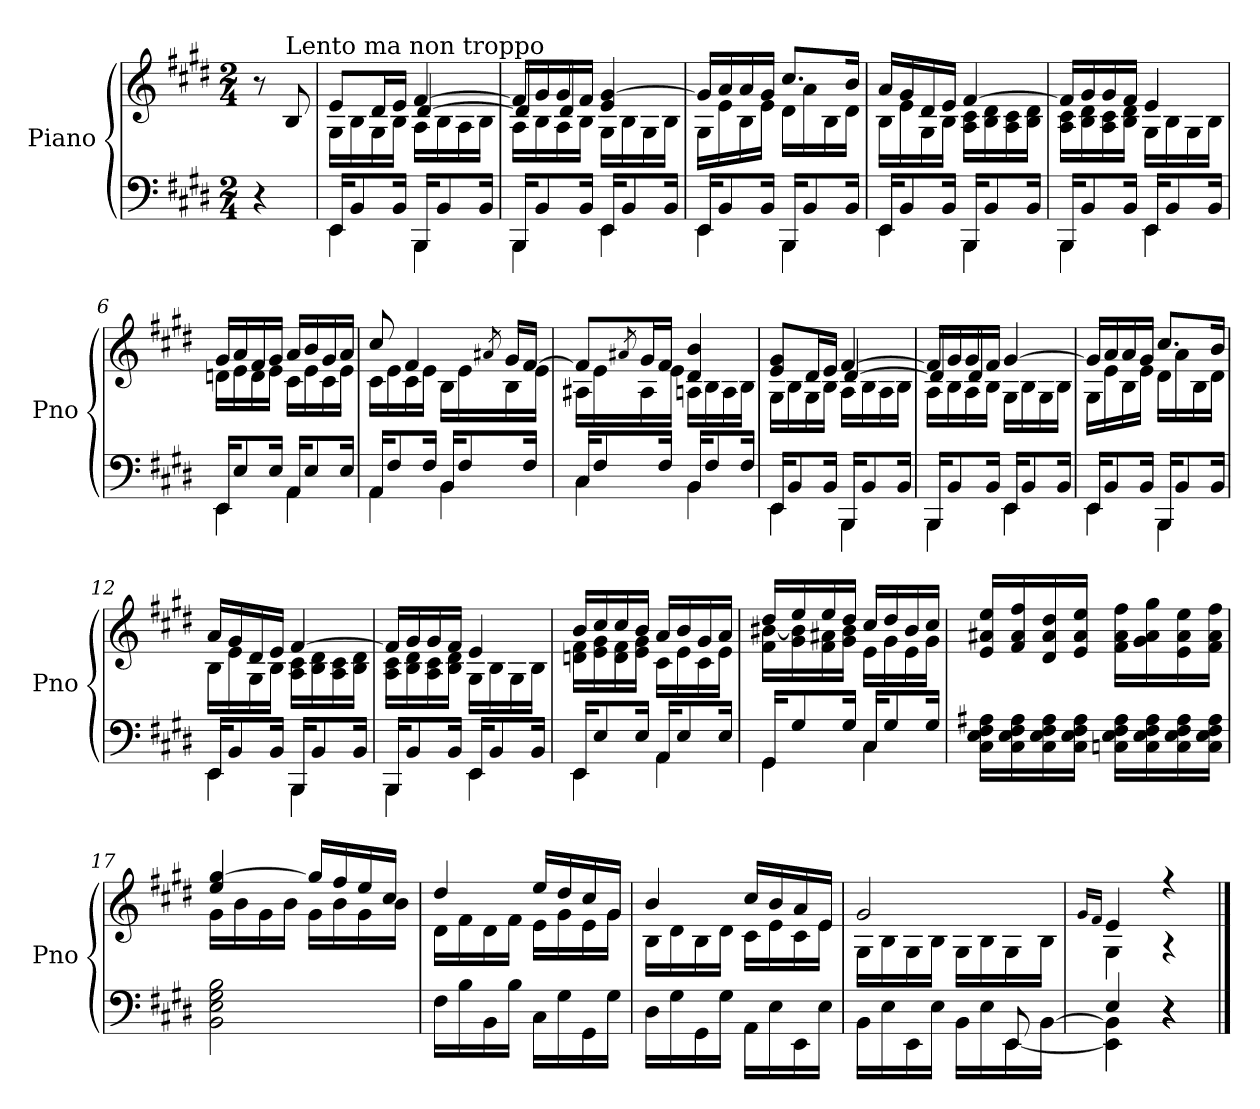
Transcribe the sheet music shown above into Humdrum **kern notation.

**kern	**kern
*part1	*part1
*staff2	*staff1
*I"Piano	*
*I'Pno	*
*clefF4	*
*k[f#c#g#d#]	*k[f#c#g#d#]
*E:	*E:
*M2/4	*M2/4
=	=
4r	8r
!	!LO:TX:a:t=Lento ma non troppo
.	8B/
=1	=1
*^	*^
*	*	*	*^
4EE\	16EE/KL	8e/L	16G#\LL	4ryy
.	8BB/	.	16B\	.
.	.	16d#/L	16G#\	.
.	16BB/Jk	16e/JJ	16B\JJ	.
4BBB\	16BBB/KL	[4f#/	16A\LL	[4d#/
.	8BB/	.	16B\	.
.	.	.	16A\	.
.	16BB/Jk	.	16B\JJ	.
=2	=2	=2	=2	=2
4BBB\	16BBB/KL	16f#/LL]	16A\LL	8d#/L]
.	8BB/	16g#/	16B\	.
.	.	16g#/	16A\	8d#/J
.	16BB/Jk	16f#/JJ	16B\JJ	.
4EE\	16EE/KL	4e/ [4g#/	16G#\LL	4ryy
.	8BB/	.	16B\	.
.	.	.	16G#\	.
.	16BB/Jk	.	16B\JJ	.
*	*	*	*v	*v
=3	=3	=3	=3
4EE\	16EE/KL	16g#/LL]	16G#\LL
.	8BB/	16a/	16e\
.	.	16a/	16B\
.	16BB/Jk	16g#/JJ	16e\JJ
4BBB\	16BBB/KL	8.cc#/L	16d#\LL
.	8BB/	.	16a\
.	.	.	16B\
.	16BB/Jk	16b/Jk	16d#\JJ
=4	=4	=4	=4
4EE\	16EE/KL	16a/LL	16B\LL
.	8BB/	16g#/	16e\
.	.	16d#/	16G#\
.	16BB/Jk	16e/JJ	16B\JJ
4BBB\	16BBB/KL	[4f#/	16A\ 16c#\LL
.	8BB/	.	16B\ 16d#\
.	.	.	16A\ 16c#\
.	16BB/Jk	.	16B\ 16d#\JJ
!!LO:LB:g=z	!!
=5	=5	=5	=5
4BBB\	16BBB/KL	16f#/LL]	16A\ 16c#\LL
.	8BB/	16g#/	16B\ 16d#\
.	.	16g#/	16A\ 16c#\
.	16BB/Jk	16f#/JJ	16B\ 16d#\JJ
4EE\	16EE/KL	4e/	16G#\LL
.	8BB/	.	16B\
.	.	.	16G#\
.	16BB/Jk	.	16B\JJ
=6	=6	=6	=6
4EE\	16EE/KL	16g#/LL	16dn\LL
.	8E/	16a/	16e\
.	.	16f#/	16d\
.	16E/Jk	16g#/JJ	16e\JJ
4AA\	16AA/KL	16a/LL	16c#\LL
.	8E/	16b/	16e\
.	.	16g#/	16c#\
.	16E/Jk	16a/JJ	16e\JJ
=7	=7	=7	=7
4AA\	16AA/KL	8cc#/	16c#\LL
.	8F#/	.	16e\
.	.	4f#/	16c#\
.	16F#/Jk	.	16e\JJ
4BB\	16BB/KL	.	16B\LL
.	8F#/	.	16e\
.	.	8qa#X/	.
.	.	16g#/LL	16B\
.	16F#/Jk	[16f#/JJ	16e\JJ
=8	=8	=8	=8
4C#\	16C#/KL	8f#/L]	16A#X\LL
.	8F#/	.	16e\
.	.	8qa#X/	.
.	.	16g#/L	16A#\
.	16F#/Jk	16f#/JJ	16e\JJ
4BB\	16BB/KL	4d#/ 4b/	16An\LL
.	8F#/	.	16B\
.	.	.	16A\
.	16F#/Jk	.	16B\JJ
!!LO:LB:g=z
=9	=9	=9	=9
*	*	*	*^
4EE\	16EE/KL	8e/ 8g#/L	16G#\LL	4ryy
.	8BB/	.	16B\	.
.	.	16d#/L	16G#\	.
.	16BB/Jk	16e/JJ	16B\JJ	.
4BBB\	16BBB/KL	[4f#/	16A\LL	[4d#/
.	8BB/	.	16B\	.
.	.	.	16A\	.
.	16BB/Jk	.	16B\JJ	.
=10	=10	=10	=10	=10
4BBB\	16BBB/KL	16f#/LL]	16A\LL	8d#/L]
.	8BB/	16g#/	16B\	.
.	.	16g#/	16A\	8d#/J
.	16BB/Jk	16f#/JJ	16B\JJ	.
4EE\	16EE/KL	[4g#/	16G#\LL	4ryy
.	8BB/	.	16B\	.
.	.	.	16G#\	.
.	16BB/Jk	.	16B\JJ	.
*	*	*	*v	*v
=11	=11	=11	=11
4EE\	16EE/KL	16g#/LL]	16G#\LL
.	8BB/	16a/	16e\
.	.	16a/	16B\
.	16BB/Jk	16g#/JJ	16e\JJ
4BBB\	16BBB/KL	8.cc#/L	16d#\LL
.	8BB/	.	16a\
.	.	.	16B\
.	16BB/Jk	16b/Jk	16d#\JJ
=12	=12	=12	=12
4EE\	16EE/KL	16a/LL	16B\LL
.	8BB/	16g#/	16e\
.	.	16d#/	16G#\
.	16BB/Jk	16e/JJ	16B\JJ
4BBB\	16BBB/KL	[4f#/	16A\ 16c#\LL
.	8BB/	.	16B\ 16d#\
.	.	.	16A\ 16c#\
.	16BB/Jk	.	16B\ 16d#\JJ
=13	=13	=13	=13
4BBB\	16BBB/KL	16f#/LL]	16A\ 16c#\LL
.	8BB/	16g#/	16B\ 16d#\
.	.	16g#/	16A\ 16c#\
.	16BB/Jk	16f#/JJ	16B\ 16d#\JJ
4EE\	16EE/KL	4e/	16G#\LL
.	8BB/	.	16B\
.	.	.	16G#\
.	16BB/Jk	.	16B\JJ
!!LO:LB:g=z	!!
=14	=14	=14	=14
4EE\	16EE/KL	16b/LL	16dn\ 16f#\LL
.	8E/	16cc#/	16e\ 16g#\
.	.	16cc#/	16d\ 16f#\
.	16E/Jk	16b/JJ	16e\ 16g#\JJ
4AA\	16AA/KL	16a/LL	16c#\LL
.	8E/	16b/	16e\
.	.	16g#/	16c#\
.	16E/Jk	16a/JJ	16e\JJ
=15	=15	=15	=15
4GG#\	16GG#/KL	16dd#/LL	16f#\ [16b#X\LL
.	8G#/	16ee/	16g#\ 16b#\]
.	.	16ee/	16f#\ 16a#X\
.	16G#/Jk	16dd#/JJ	16g#\ 16b#\JJ
4C#\	16C#/KL	16cc#/LL	16e\LL
.	8G#/	16dd#/	16g#\
.	.	16b#/	16e\
.	16G#/Jk	16cc#/JJ	16g#\JJ
*v	*v	*	*
*	*v	*v
=16	=16
16C#\ 16E\ 16F#\ 16A#X\LL	16e/ 16a#X/ 16ee/LL
16C#\ 16E\ 16F#\ 16A#\	16f#/ 16a#/ 16ff#/
16C#\ 16E\ 16F#\ 16A#\	16d#/ 16a#/ 16dd#/
16C#\ 16E\ 16F#\ 16A#\JJ	16e/ 16a#/ 16ee/JJ
16Cn\ 16E\ 16F#\ 16A#\LL	16f#\ 16a#\ 16ff#\LL
16C\ 16E\ 16F#\ 16A#\	16g#\ 16a#\ 16gg#\
16C\ 16E\ 16F#\ 16A#\	16e\ 16a#\ 16ee\
16C\ 16E\ 16F#\ 16A#\JJ	16f#\ 16a#\ 16ff#\JJ
=17	=17
*	*^
2BB\ 2E\ 2G#\ 2B\	4ee/ [4gg#/	16g#\LL
.	.	16b\
.	.	16g#\
.	.	16b\JJ
.	16gg#/LL]	16g#\LL
.	16ff#/	16b\
.	16ee/	16g#\
.	16cc#/JJ	16b\JJ
!!LO:PB:g=z	!!
=18	=18	=18
16F#\LL	4dd#/	16d#\LL
16B\	.	16f#\
16BB\	.	16d#\
16B\JJ	.	16f#\JJ
16C#\LL	16ee/LL	16e\LL
16G#\	16dd#/	16g#\
16GG#\	16cc#/	16e\
16G#\JJ	16g#/JJ	16g#\JJ
=19	=19	=19
16D#\LL	4b/	16B\LL
16G#\	.	16d#\
16GG#\	.	16B\
16G#\JJ	.	16d#\JJ
16AA\LL	16cc#/LL	16c#\LL
16E\	16b/	16e\
16EE\	16a/	16c#\
16E\JJ	16e/JJ	16e\JJ
=20	=20	=20
*^	*	*
16BB\LL	4.ryy	2g#/	16G#\LL
16E\	.	.	16B\
16EE\	.	.	16G#\
16E\JJ	.	.	16B\JJ
16BB\LL	.	.	16G#\LL
16E\	.	.	16B\
16EE\	[8EE/	.	16G#\
[16BB\JJ	.	.	16B\JJ
*v	*v	*	*
=21	=21	=21
.	16qg#/LL	.
.	16qf#/JJ	.
*^	*	*
*	*^	*	*
4EE\ 4BB\]	4E/	4EE\]	4e/	4G#\
4r	4r	4r	4r	4r
*v	*v	*v	*	*
*	*v	*v
==	==
*-	*-
